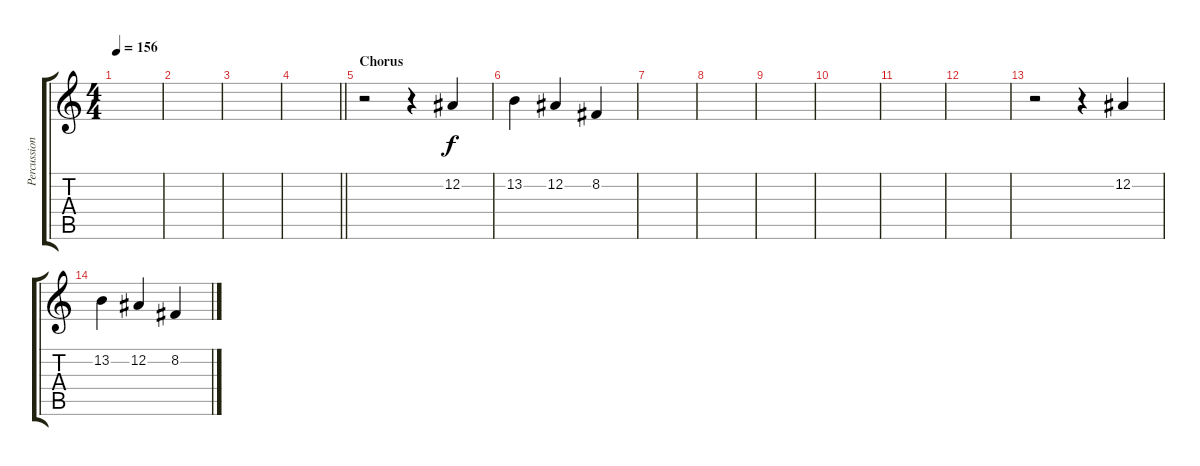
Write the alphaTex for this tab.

\track ("Percussion/ Fillers" "Percussion") {instrument taikodrum}
\staff {score tabs}
\tuning (Eb4 Bb3 Gb3 Db3 Ab2 Eb2) {hide}
\ts (4 4)
\tempo 156
\clef g2
\ks c
|
|
|
\barLineRight lightlight
|
\section ("" "Chorus")
r.2{volume 8 instrument pad4choir} r.4 12.2.4 |
13.2.4 12.2.4 8.2.4 |
|
|
|
|
|
|
r.2{volume 8} r.4 12.2.4 |
13.2.4 12.2.4 8.2.4
